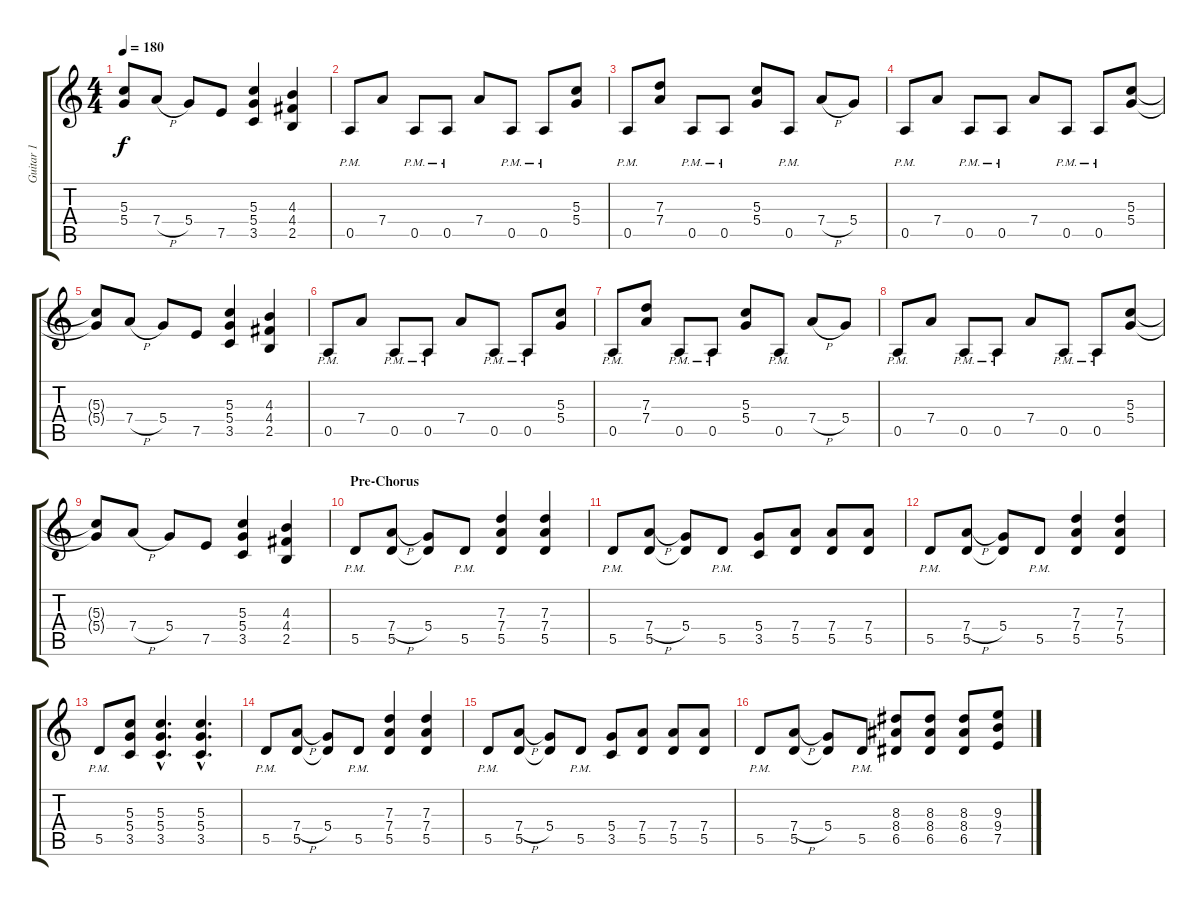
\track ("Guitar 1" "Guitar 1") {instrument distortionguitar}
\staff {score tabs}
\tuning (E4 B3 G3 D3 A2 E2) {hide}
\ts (4 4)
\tempo 180
\clef g2
\ks c
(5.3{t} 5.4{t}).8{dy f} 7.4{h}.8 5.4.8 7.5.8 (5.3 5.4 3.5).4 (4.3 4.4 2.5).4 |
0.5{pm}.8 7.4.8 0.5{pm}.8 0.5{pm}.8 7.4.8 0.5{pm}.8 0.5{pm}.8 (5.3 5.4).8 |
0.5{pm}.8 (7.3 7.4).8 0.5{pm}.8 0.5{pm}.8 (5.3 5.4).8 0.5{pm}.8 7.4{h}.8 5.4.8 |
0.5{pm}.8 7.4.8 0.5{pm}.8 0.5{pm}.8 7.4.8 0.5{pm}.8 0.5{pm}.8 (5.3 5.4).8 |
(5.3{t} 5.4{t}).8 7.4{h}.8 5.4.8 7.5.8 (5.3 5.4 3.5).4 (4.3 4.4 2.5).4 |
0.5{pm}.8 7.4.8 0.5{pm}.8 0.5{pm}.8 7.4.8 0.5{pm}.8 0.5{pm}.8 (5.3 5.4).8 |
0.5{pm}.8 (7.3 7.4).8 0.5{pm}.8 0.5{pm}.8 (5.3 5.4).8 0.5{pm}.8 7.4{h}.8 5.4.8 |
0.5{pm}.8 7.4.8 0.5{pm}.8 0.5{pm}.8 7.4.8 0.5{pm}.8 0.5{pm}.8 (5.3 5.4).8 |
(5.3{t} 5.4{t}).8 7.4{h}.8 5.4.8 7.5.8 (5.3 5.4 3.5).4 (4.3 4.4 2.5).4 |
\section ("" "Pre-Chorus")
5.5{pm}.8 (7.4{h} 5.5).8 (5.4 5.5{t}).8 5.5{pm}.8 (7.3 7.4 5.5).4 (7.3 7.4 5.5).4 |
5.5{pm}.8 (7.4{h} 5.5).8 (5.4 5.5{t}).8 5.5{pm}.8 (5.4 3.5).8 (7.4 5.5).8 (7.4 5.5).8 (7.4 5.5).8 |
5.5{pm}.8 (7.4{h} 5.5).8 (5.4 5.5{t}).8 5.5{pm}.8 (7.3 7.4 5.5).4 (7.3 7.4 5.5).4 |
5.5{pm}.8 (5.3 5.4 3.5).8 (5.3{hac} 5.4{hac} 3.5{hac}).4{d} (5.3{hac} 5.4{hac} 3.5{hac}).4{d} |
5.5{pm}.8 (7.4{h} 5.5).8 (5.4 5.5{t}).8 5.5{pm}.8 (7.3 7.4 5.5).4 (7.3 7.4 5.5).4 |
5.5{pm}.8 (7.4{h} 5.5).8 (5.4 5.5{t}).8 5.5{pm}.8 (5.4 3.5).8 (7.4 5.5).8 (7.4 5.5).8 (7.4 5.5).8 |
5.5{pm}.8 (7.4{h} 5.5).8 (5.4 5.5{t}).8 5.5{pm}.8 (8.3 8.4 6.5).8 (8.3 8.4 6.5).8 (8.3 8.4 6.5).8 (9.3 9.4 7.5).8
